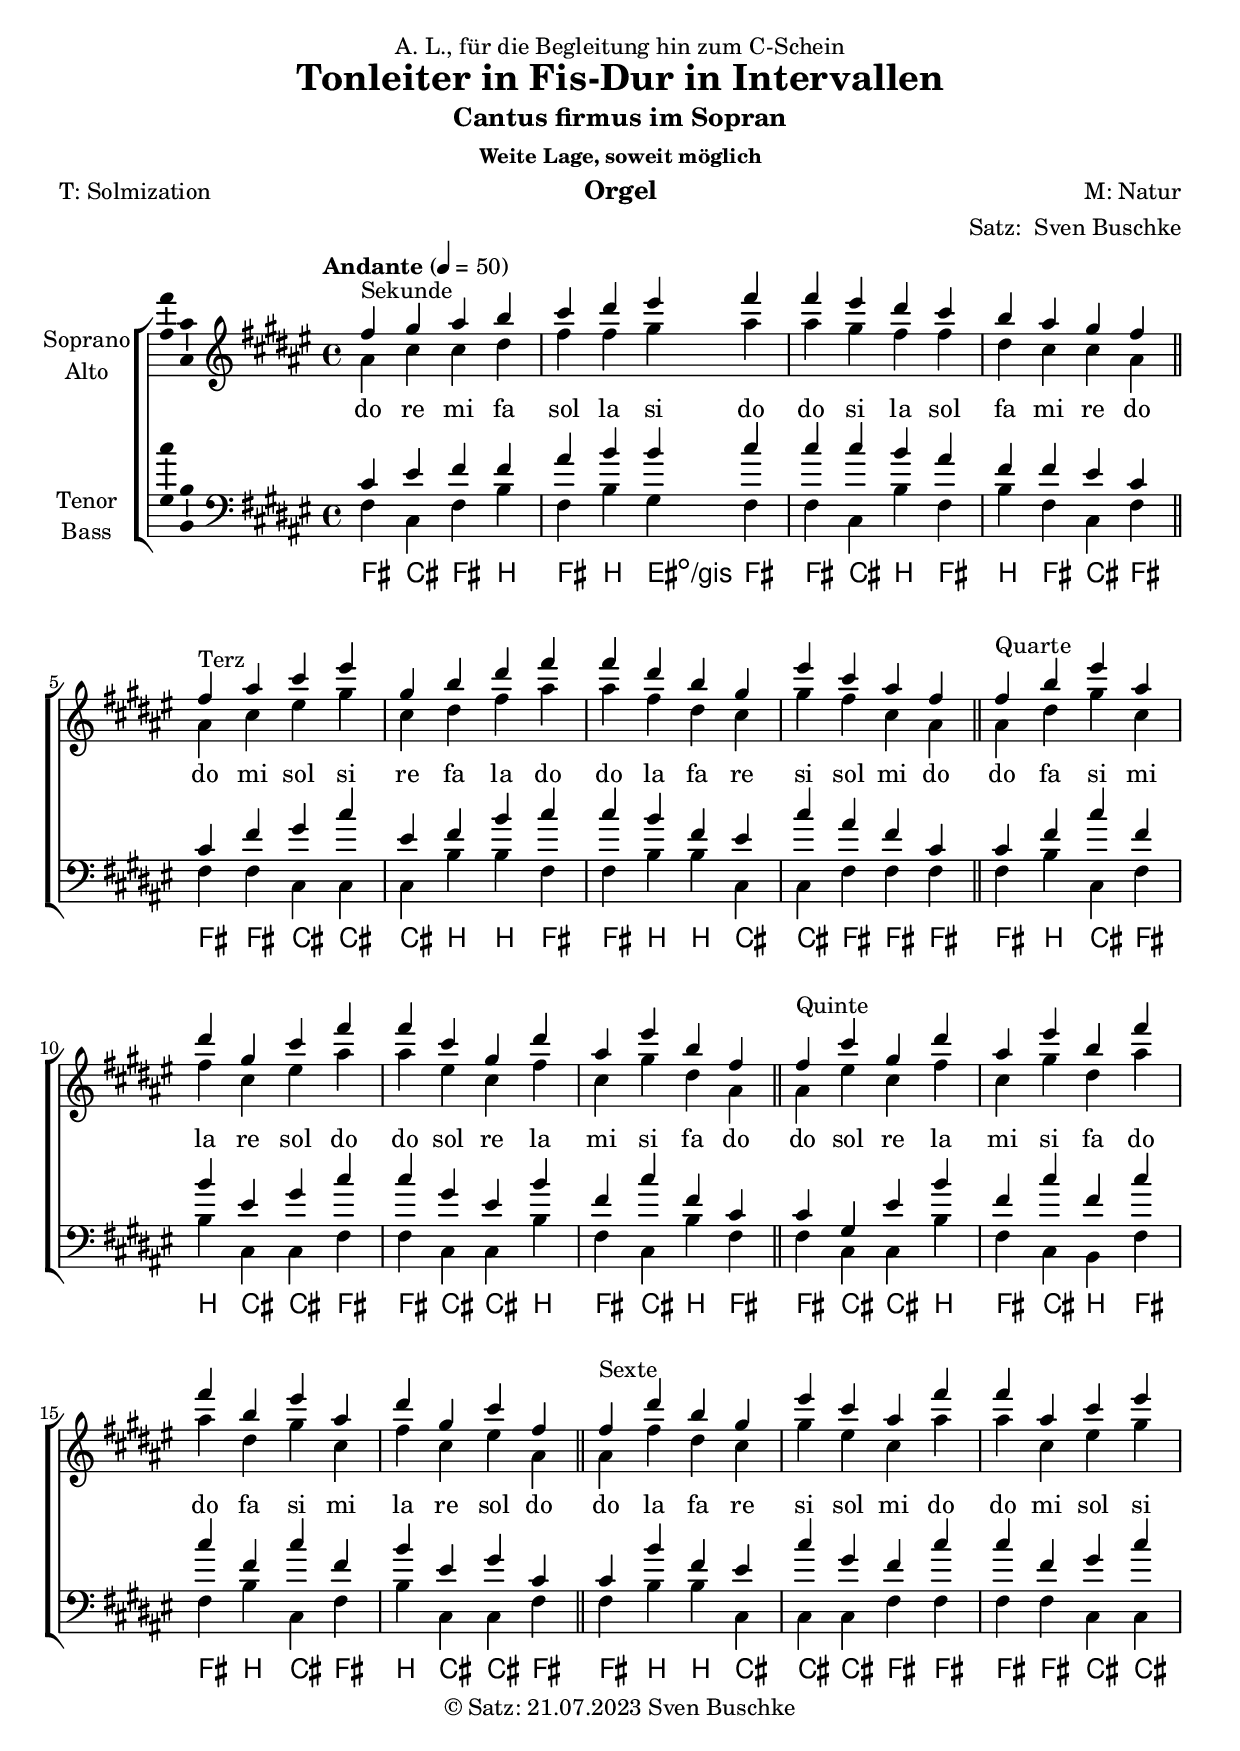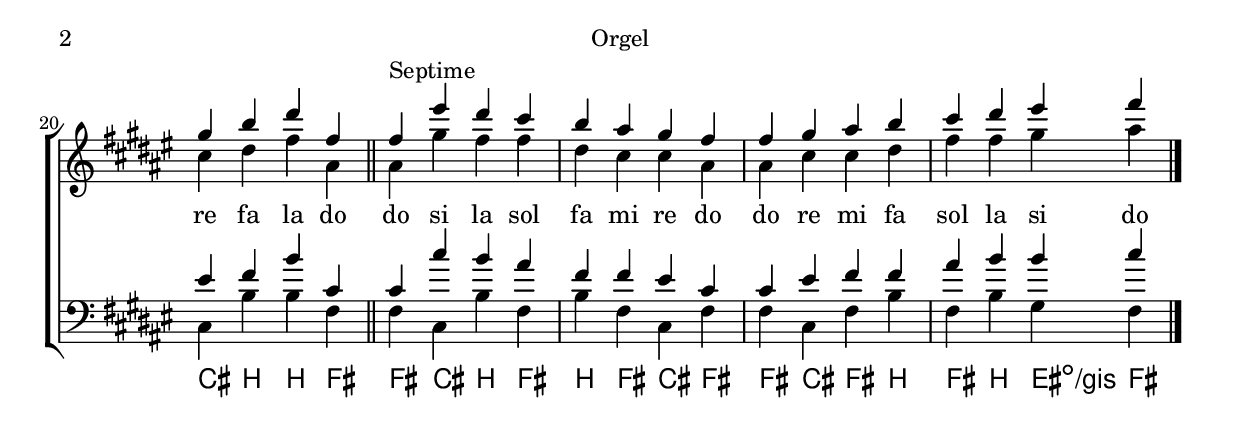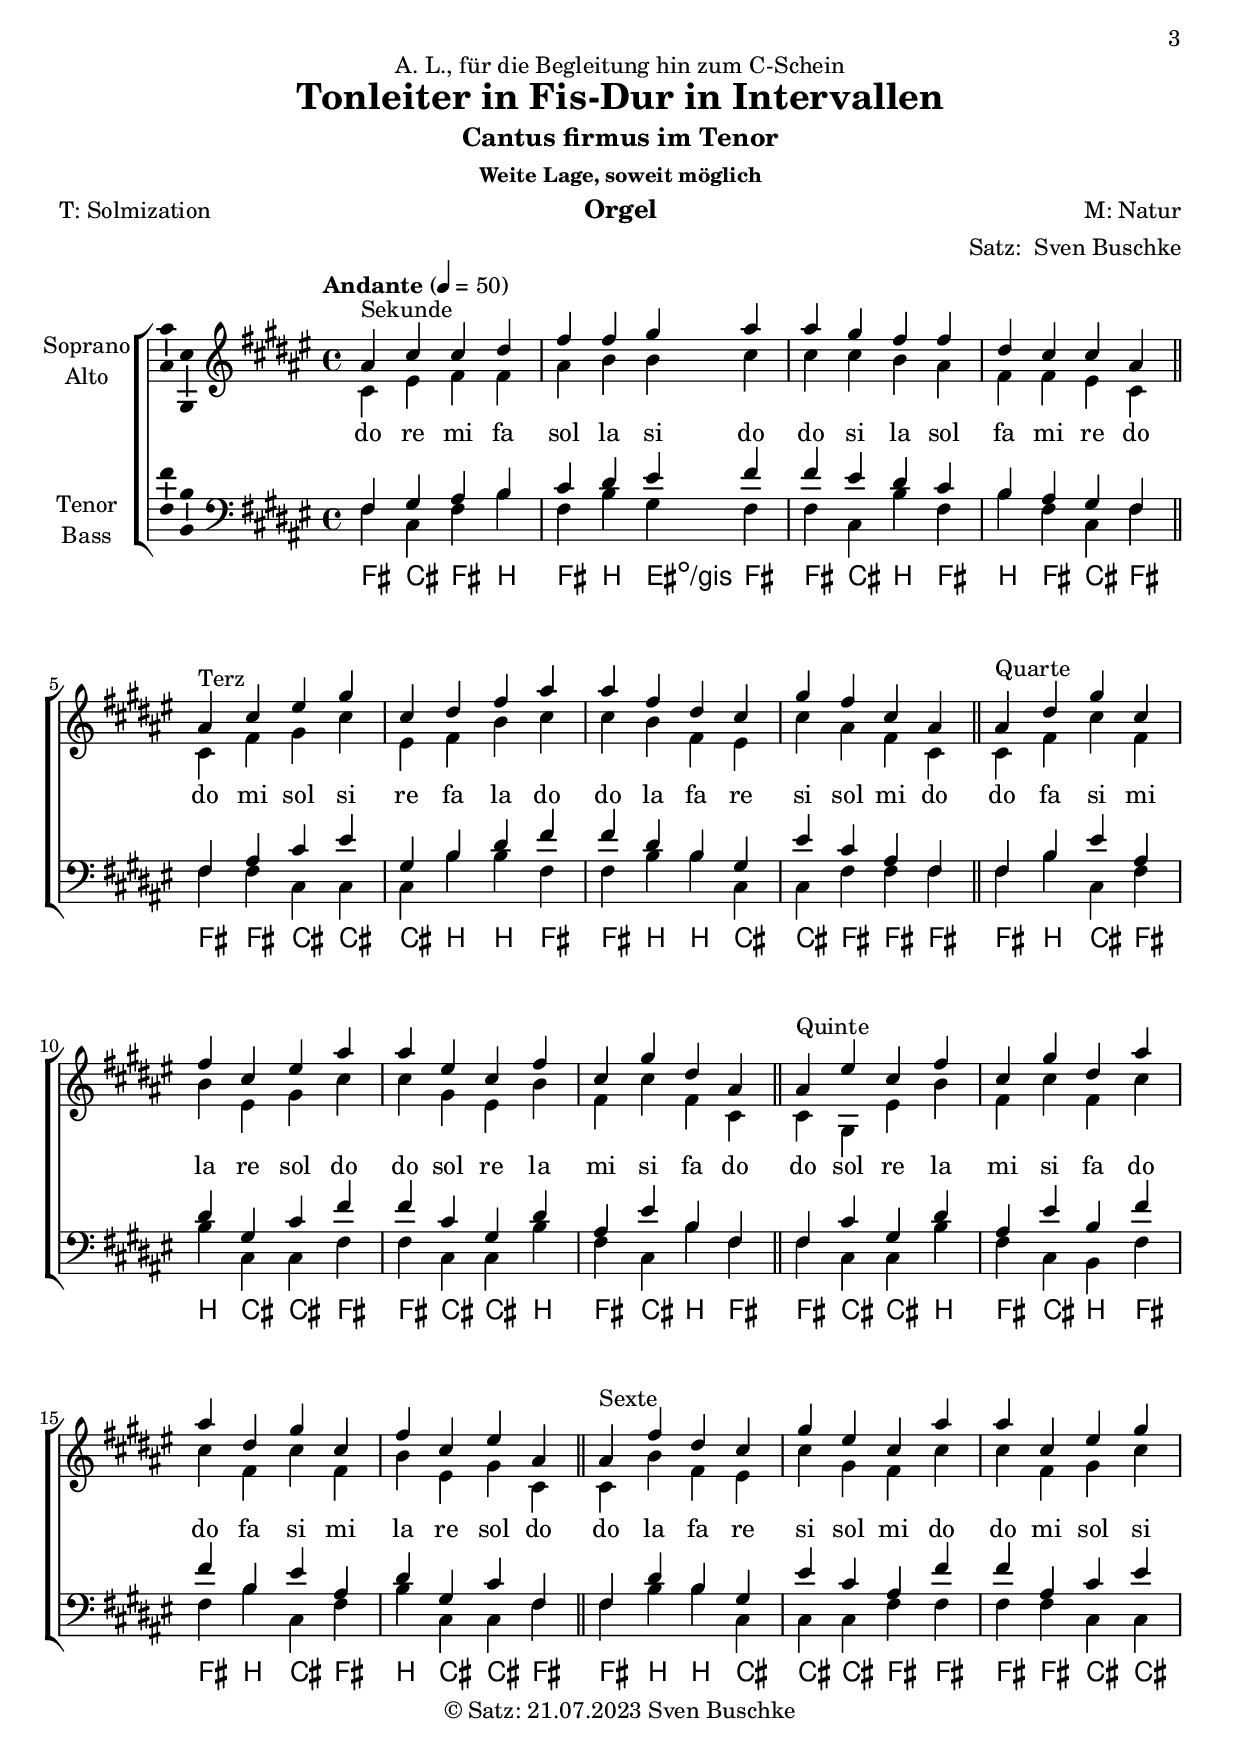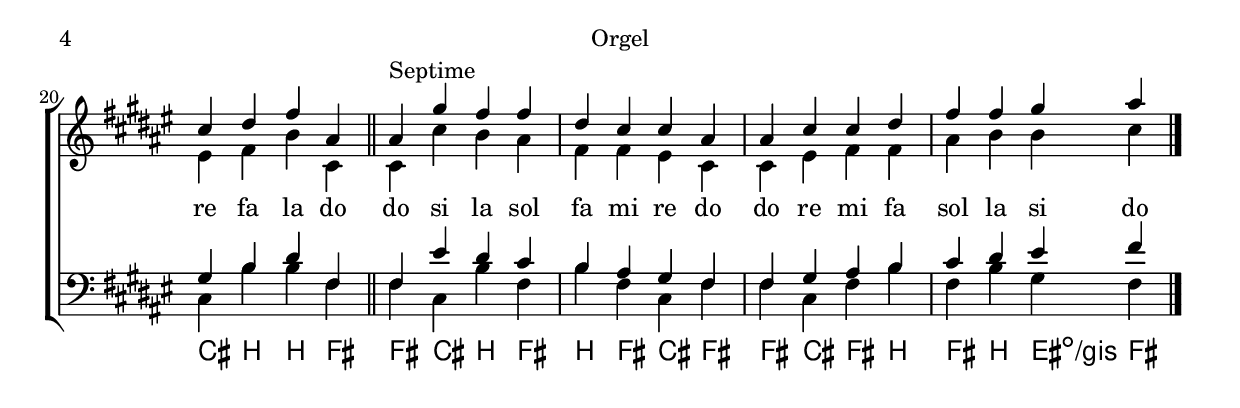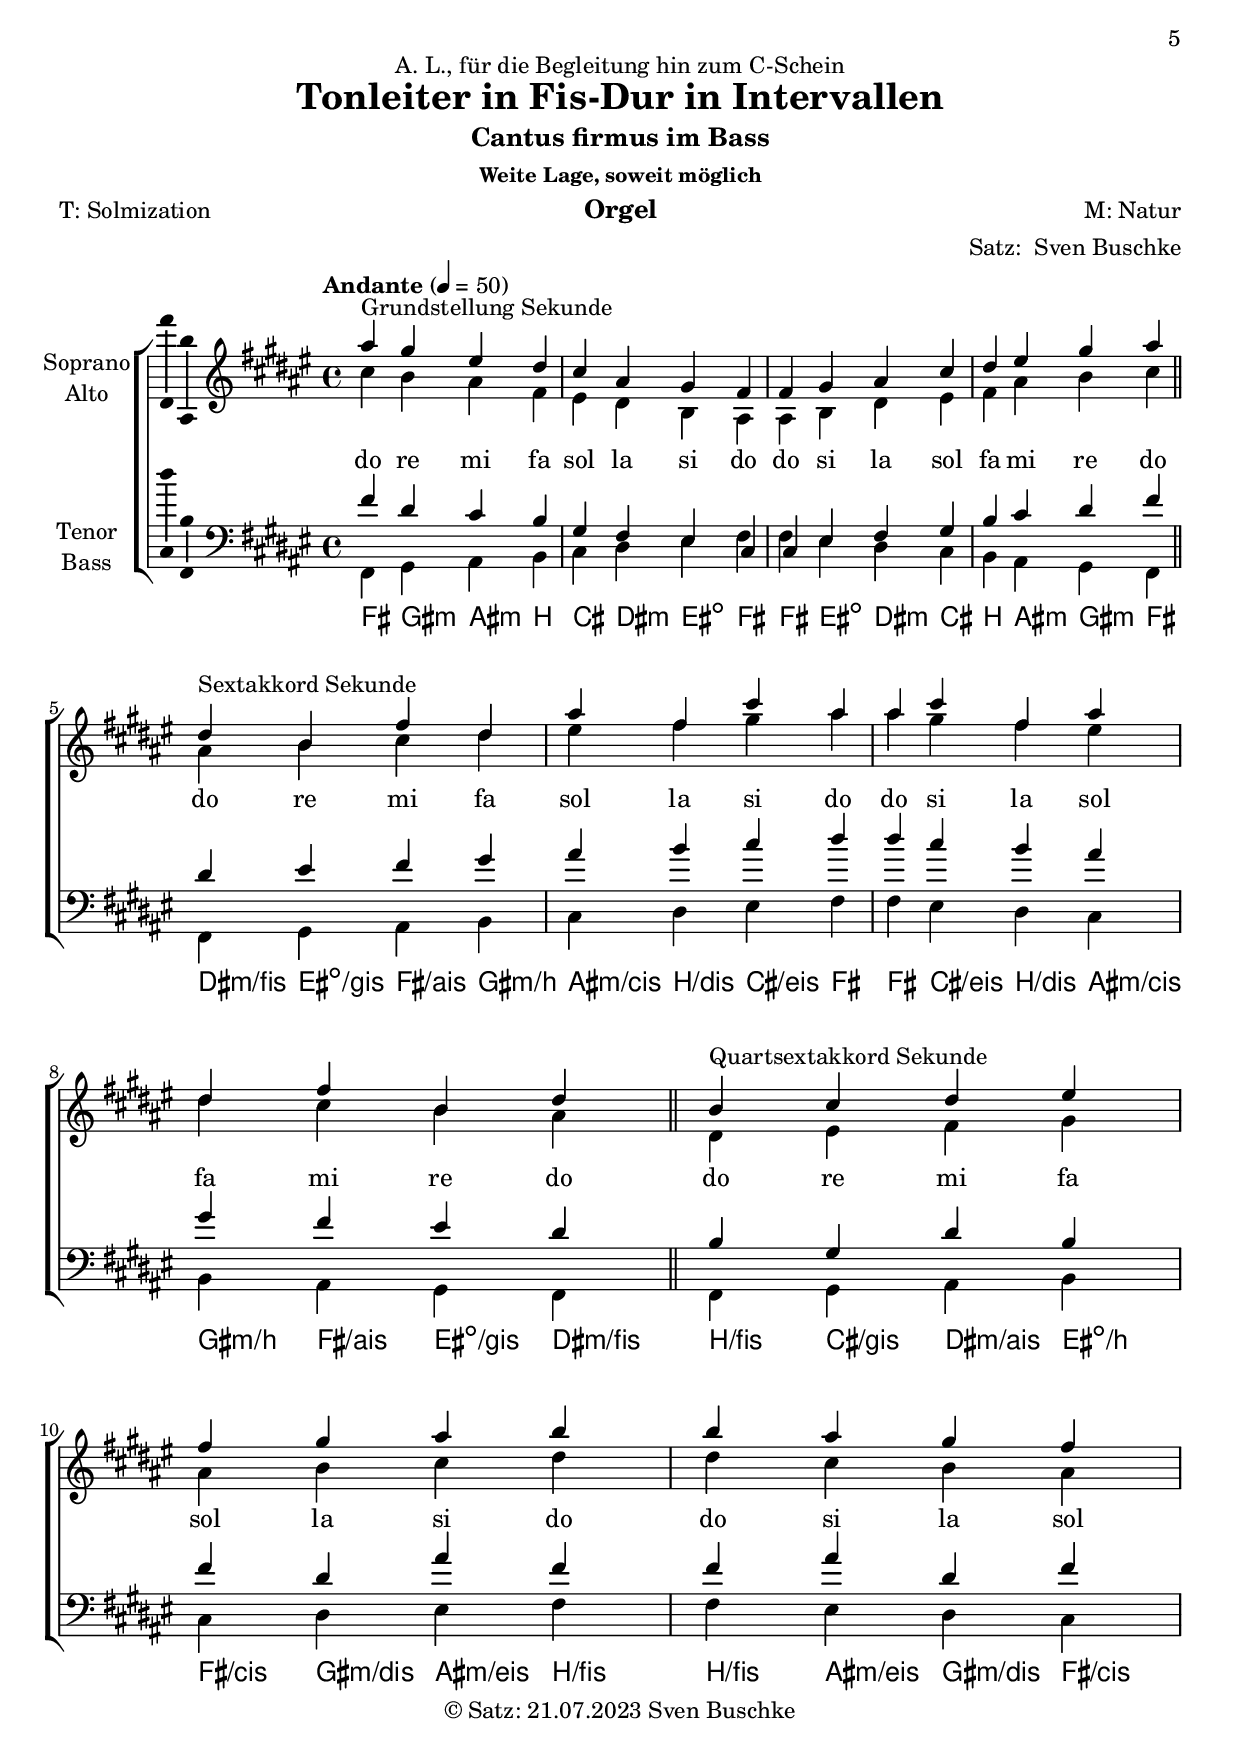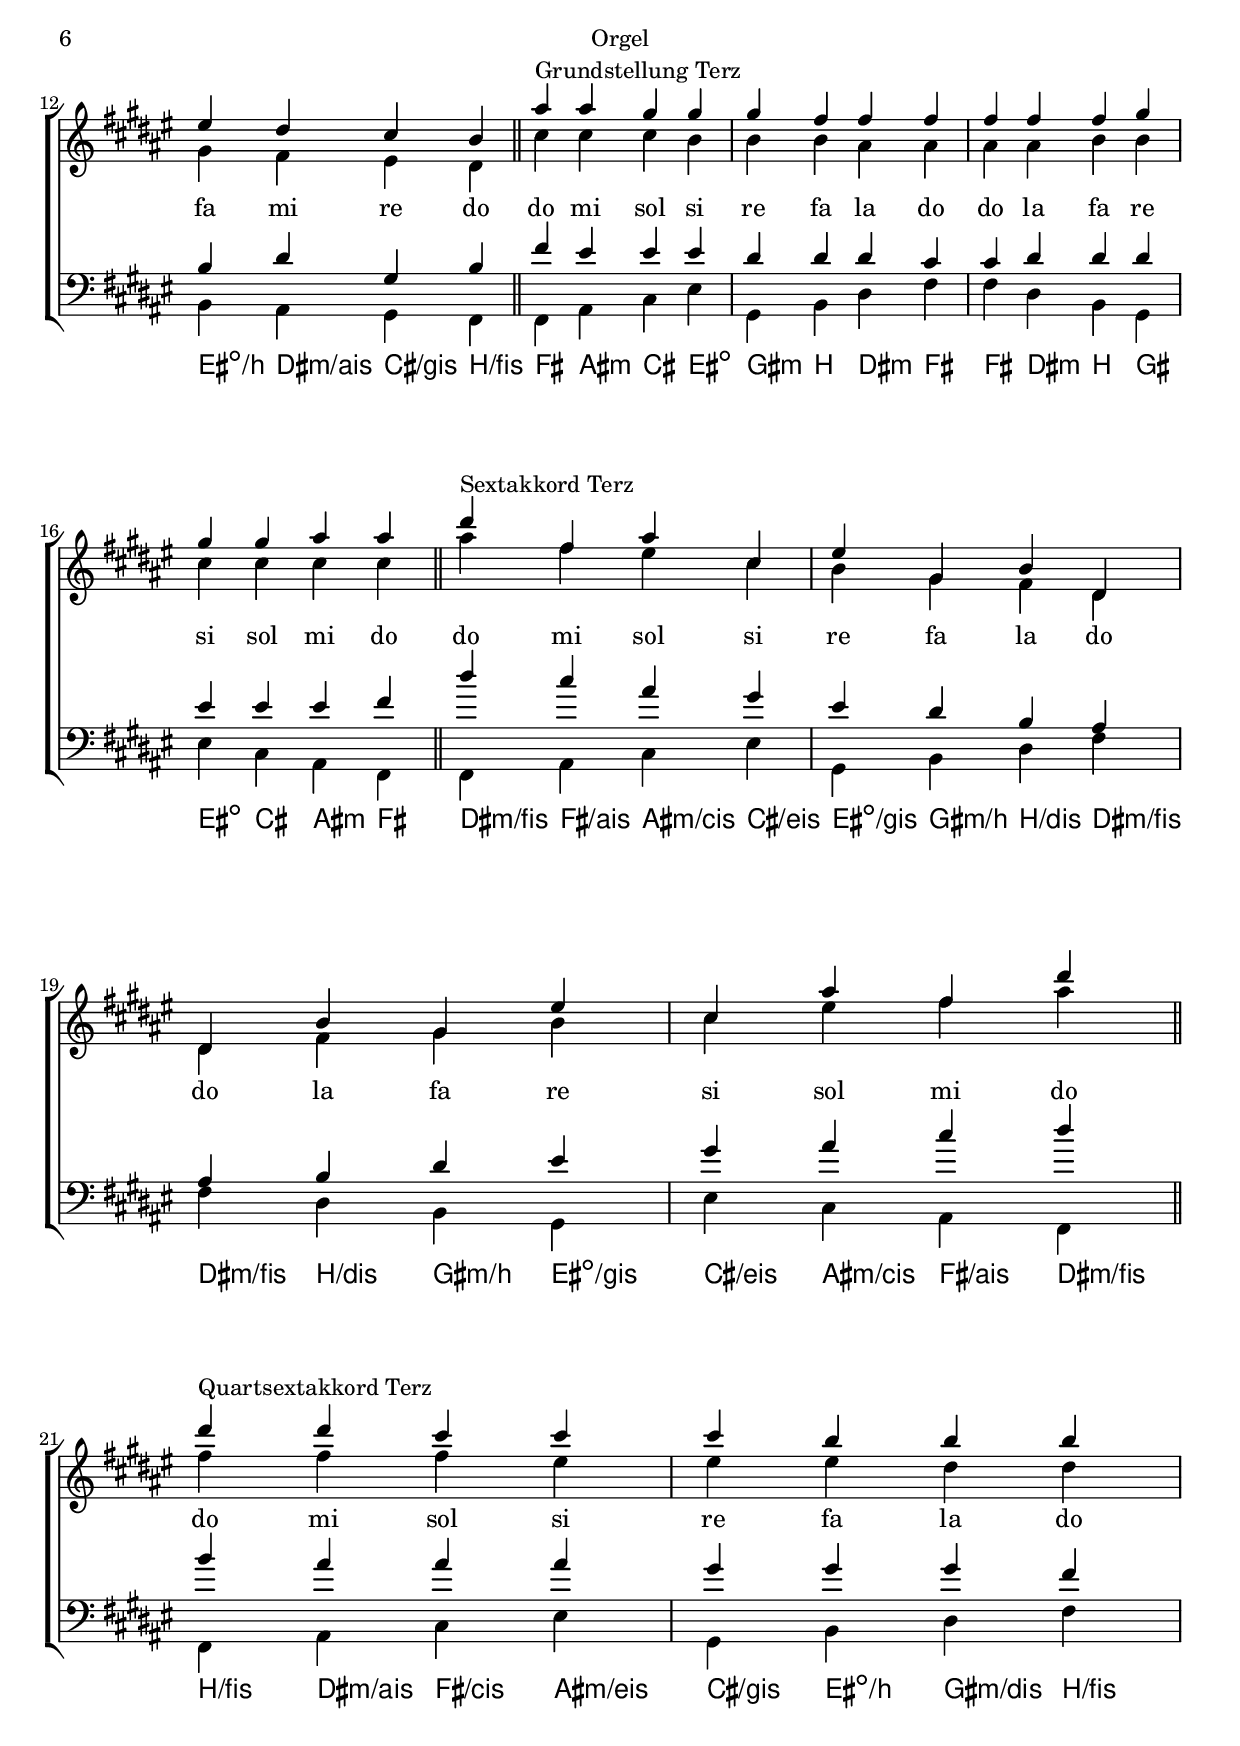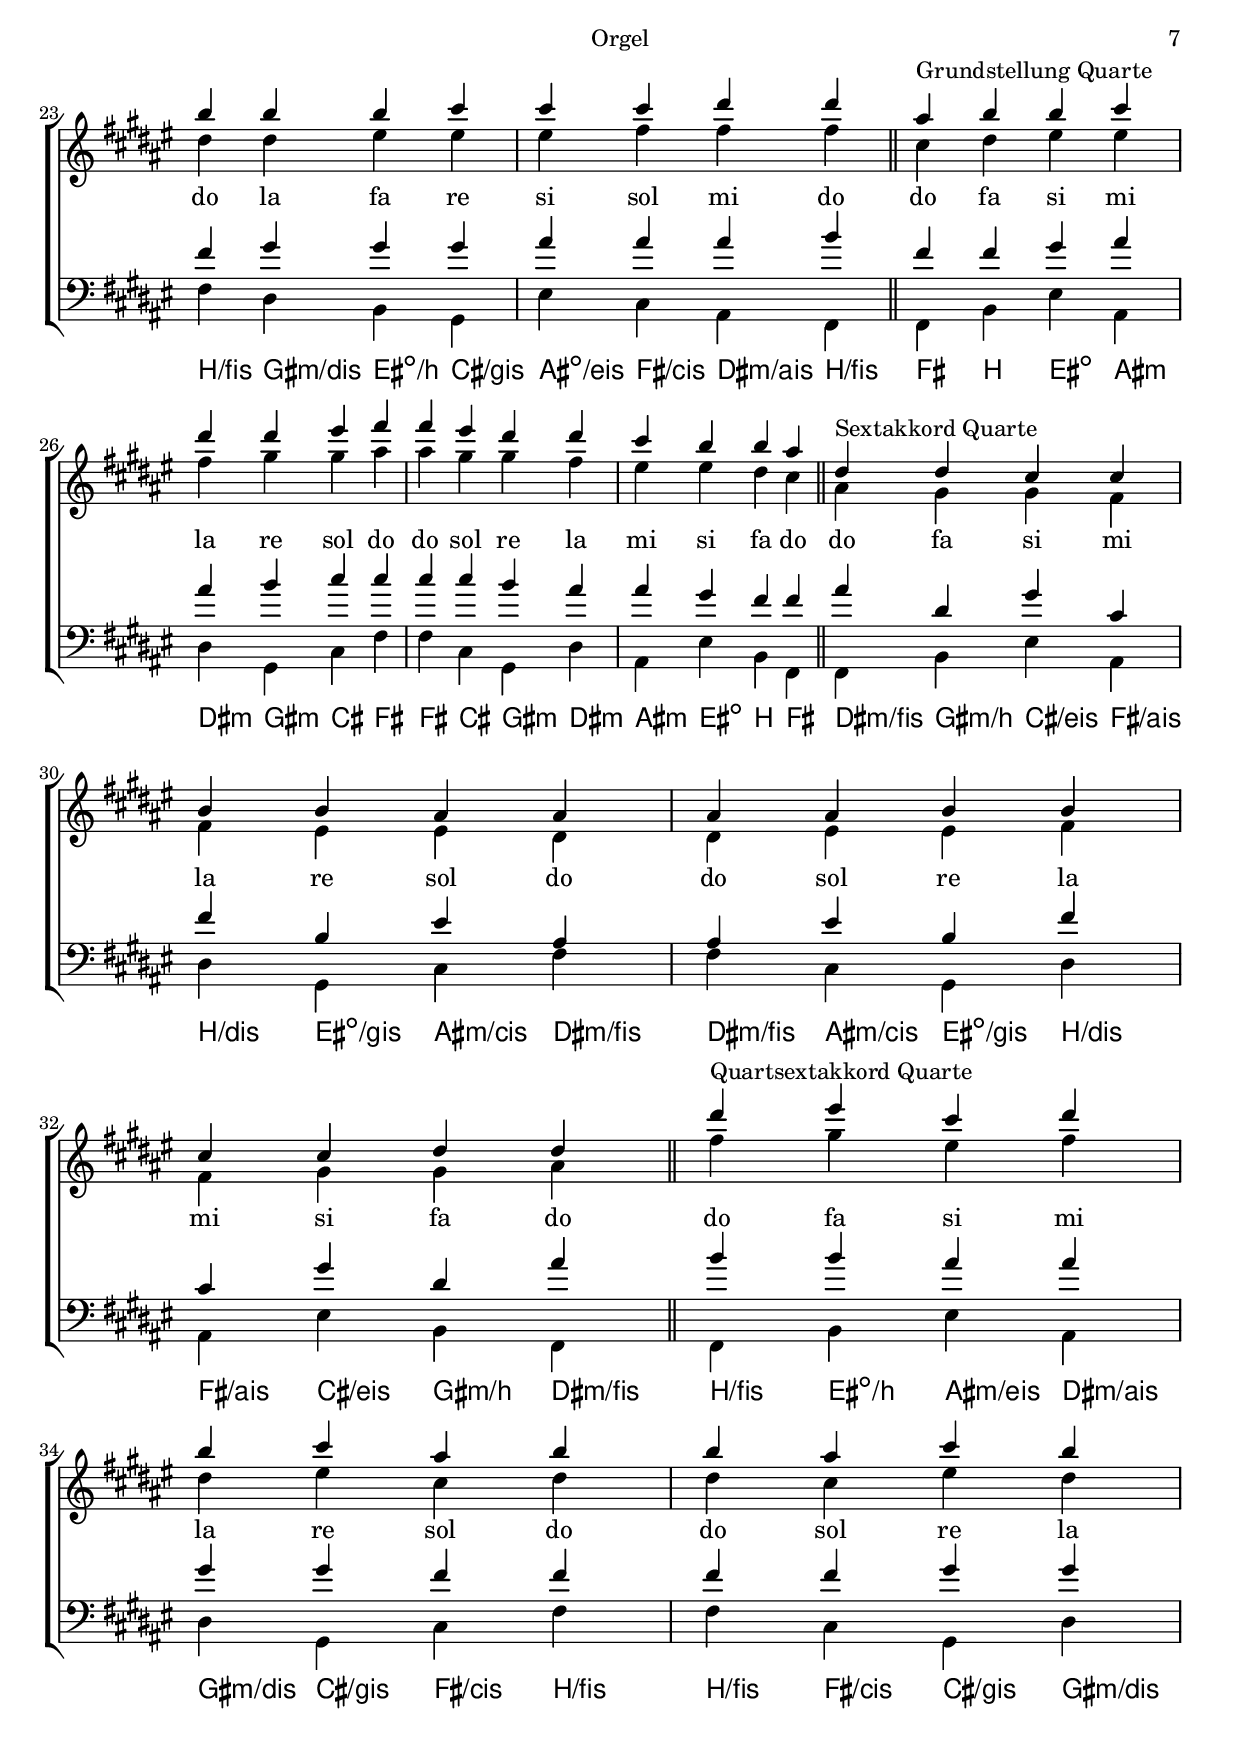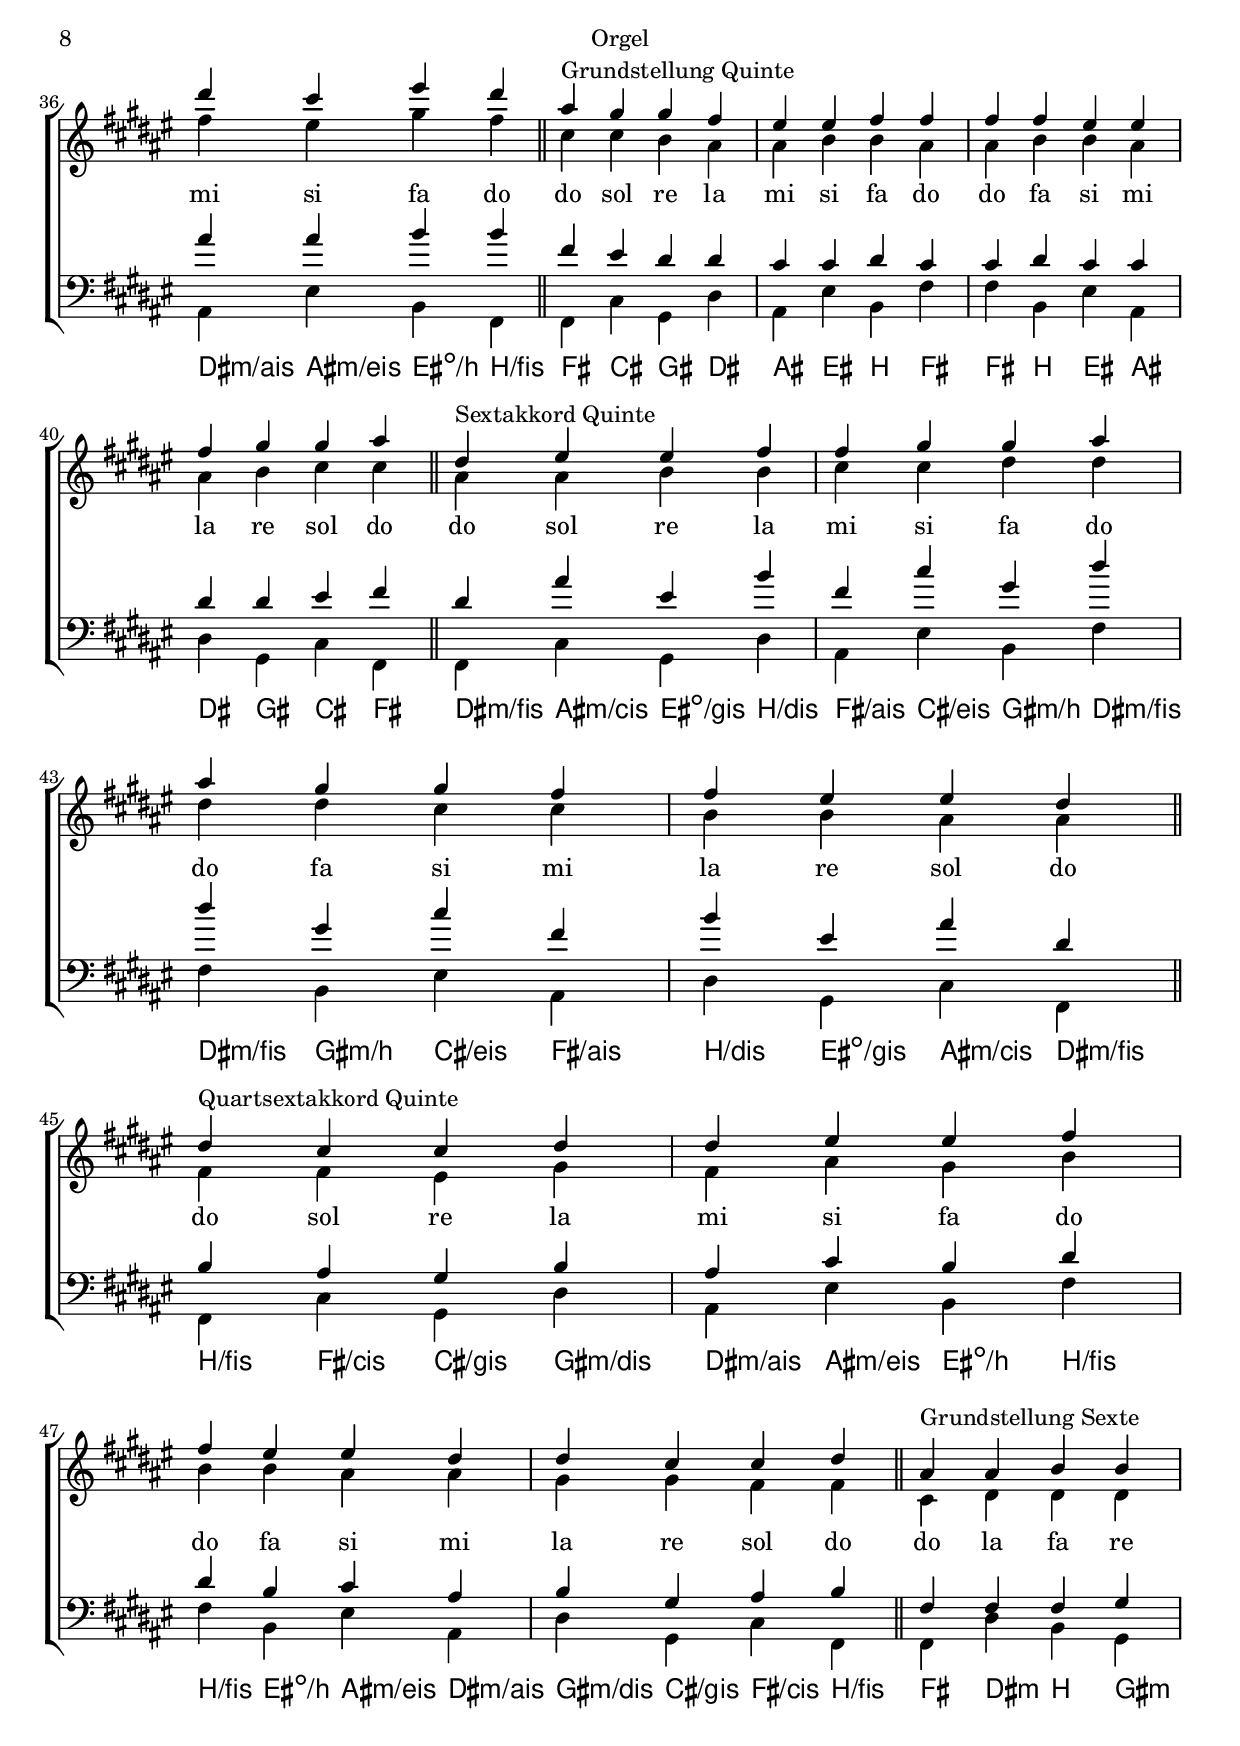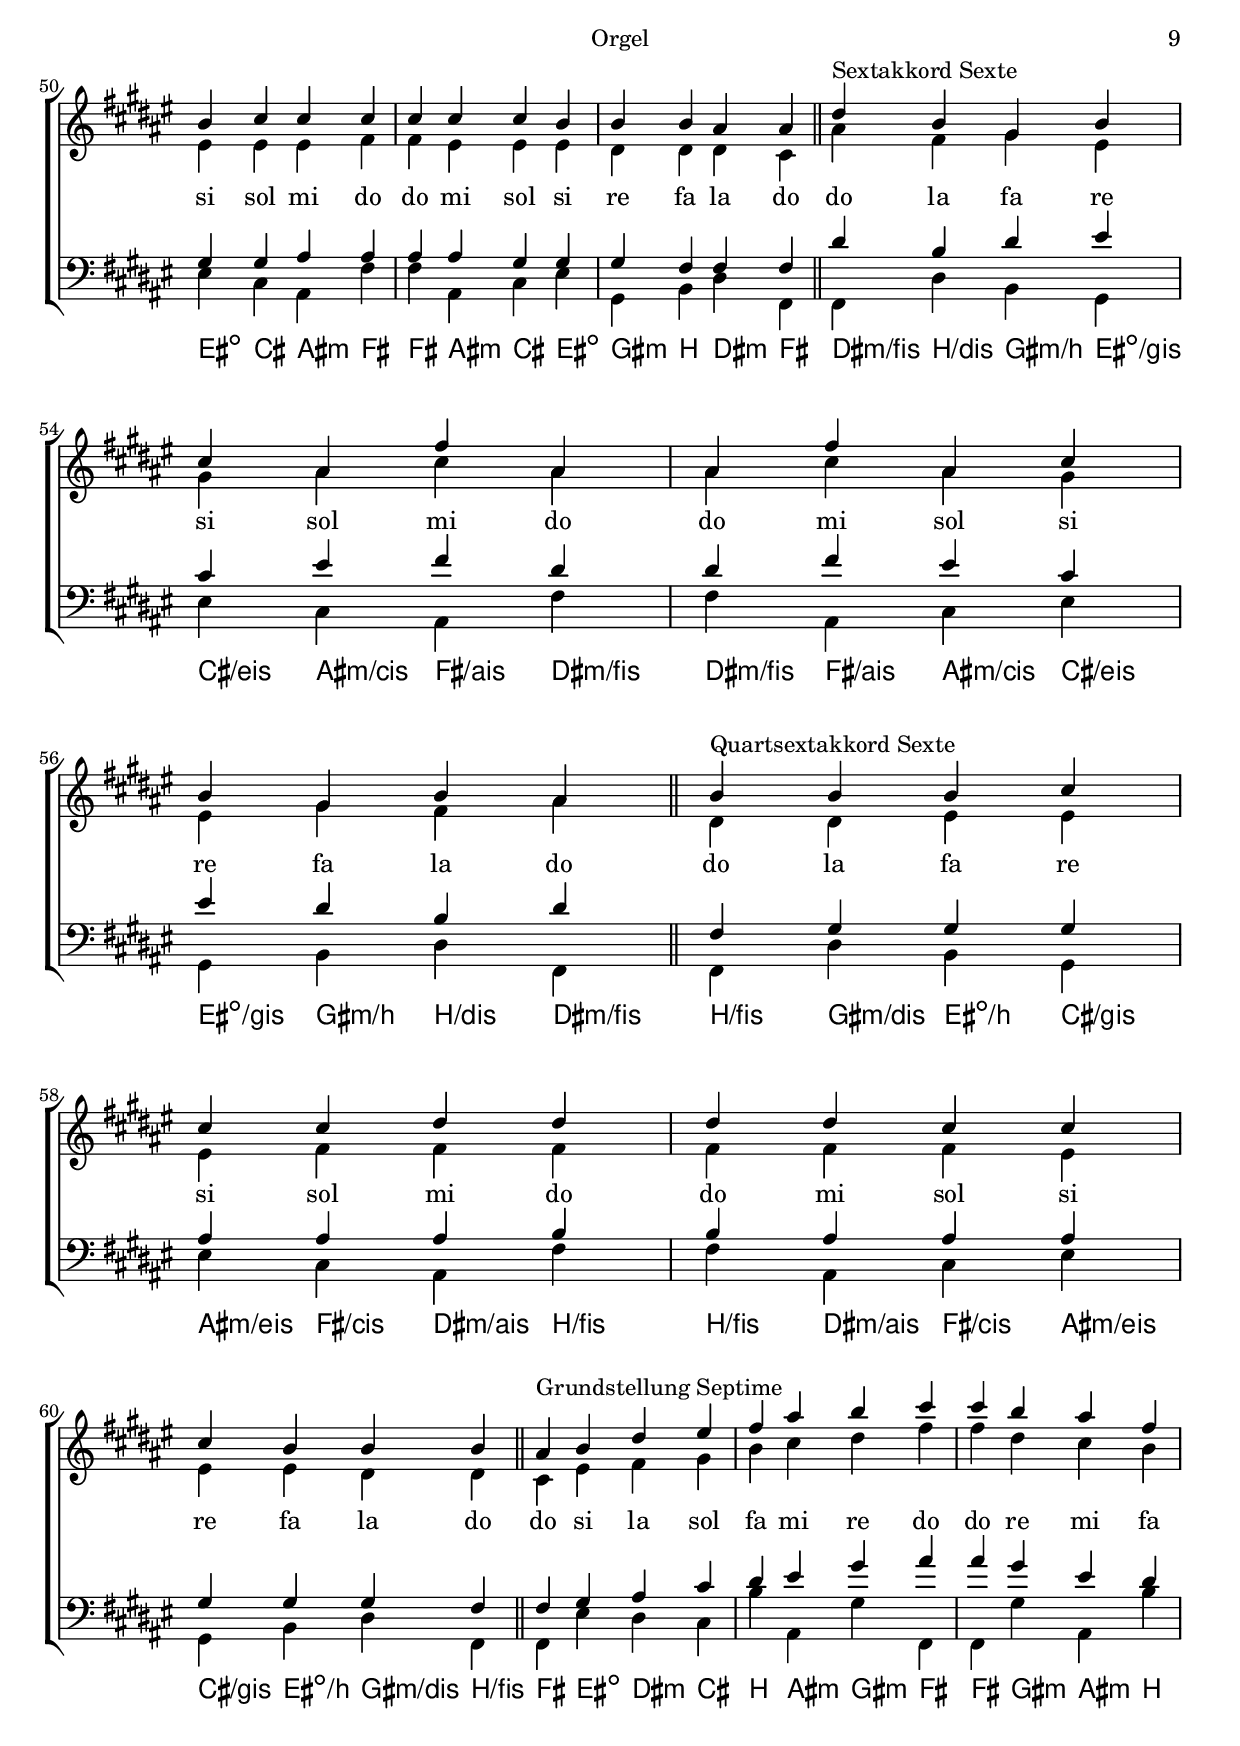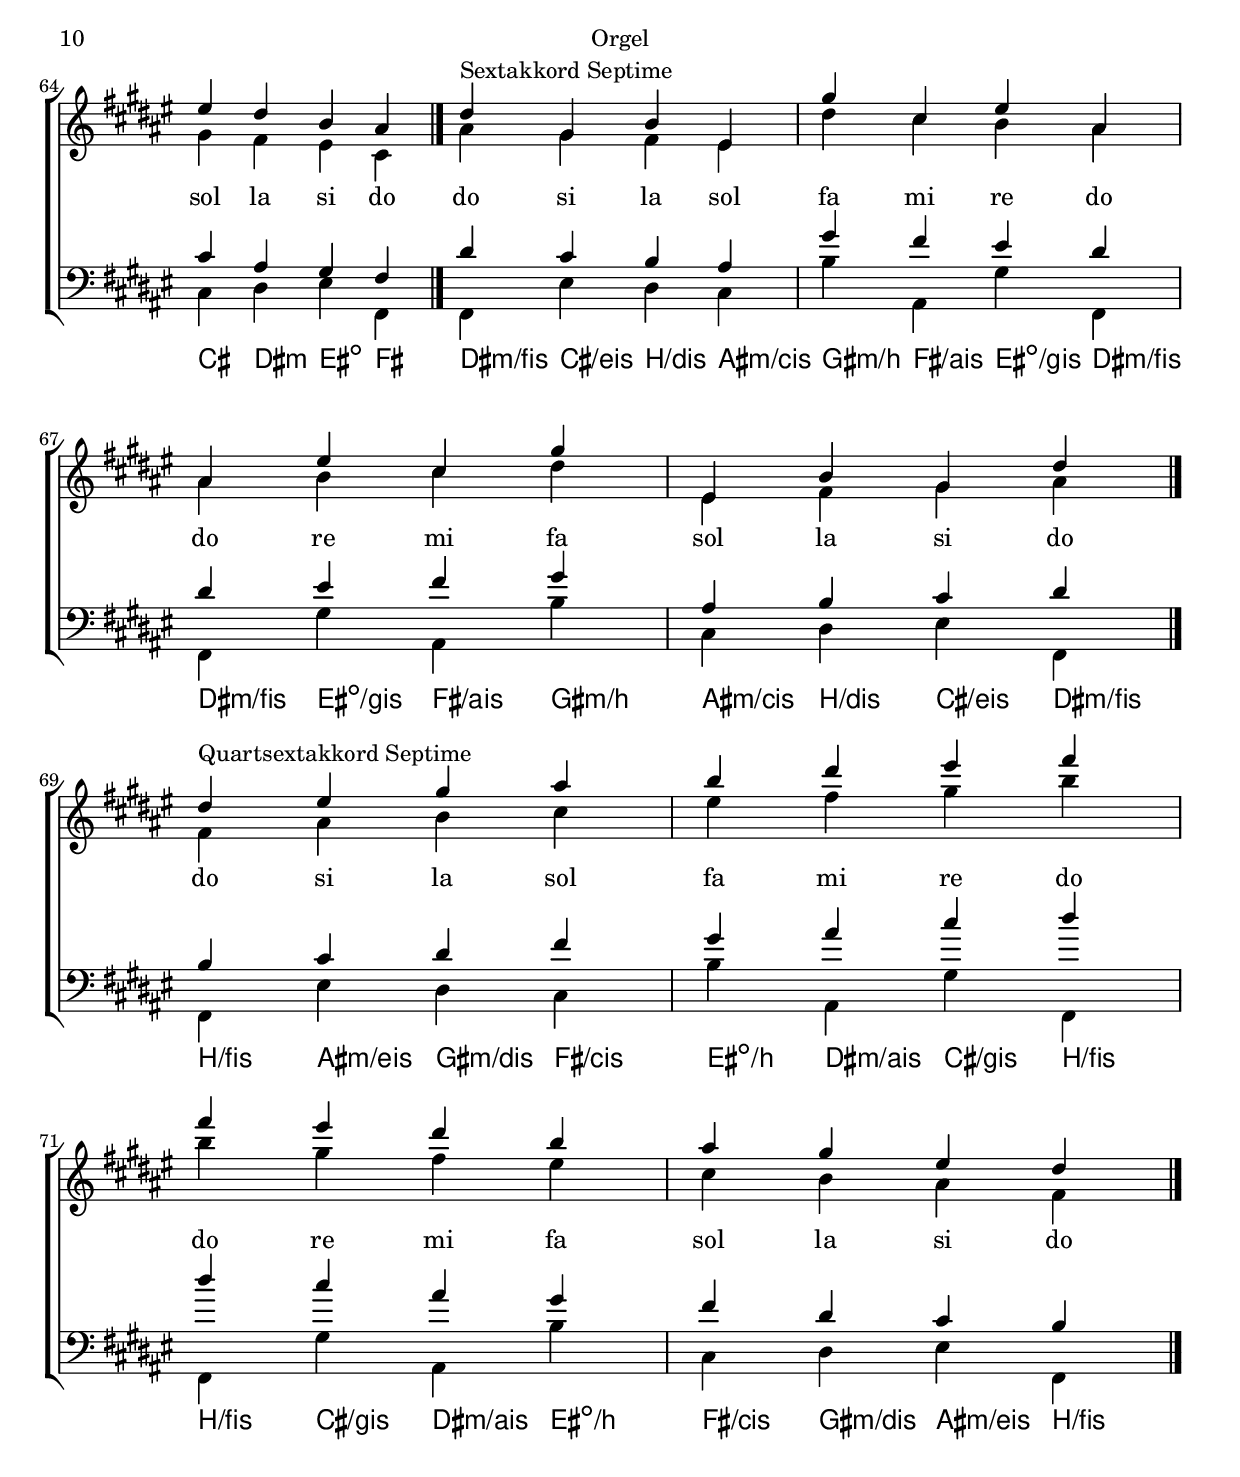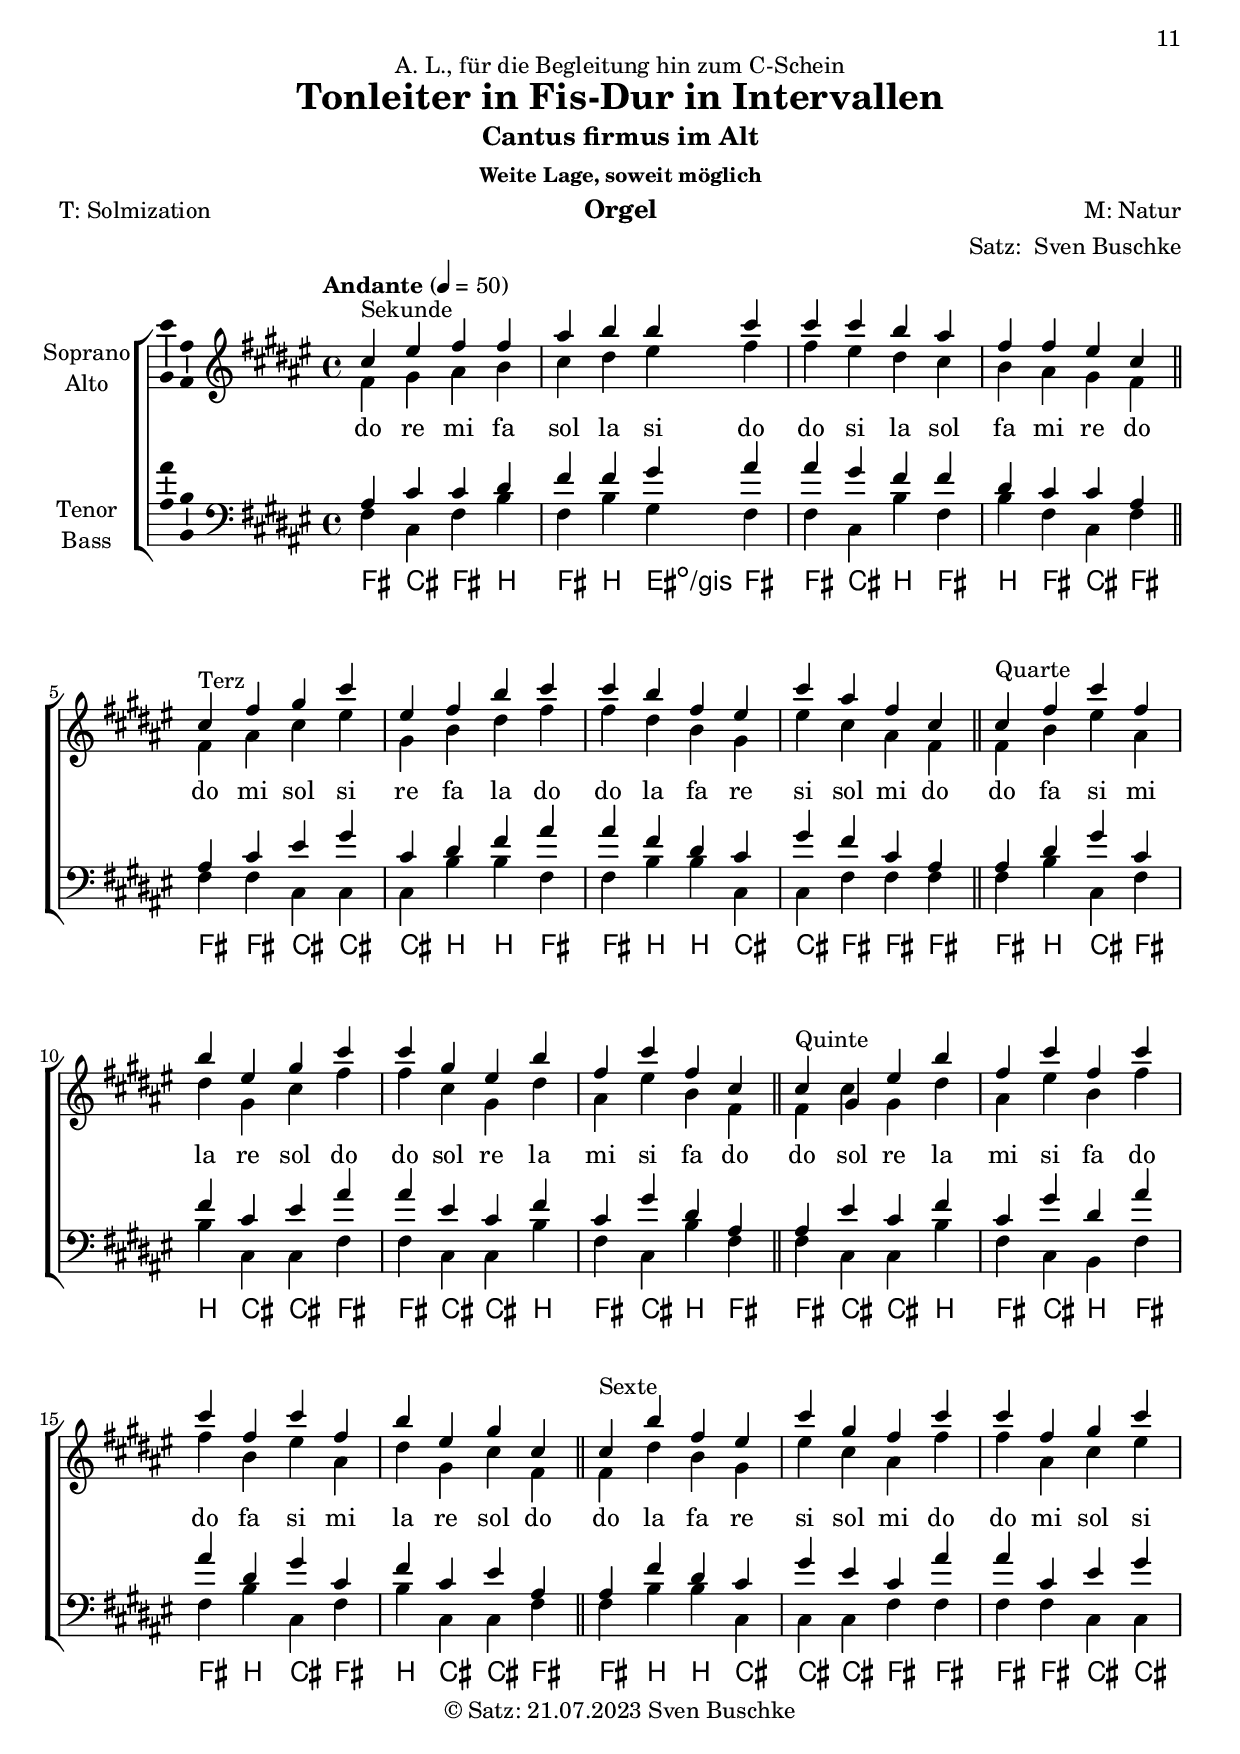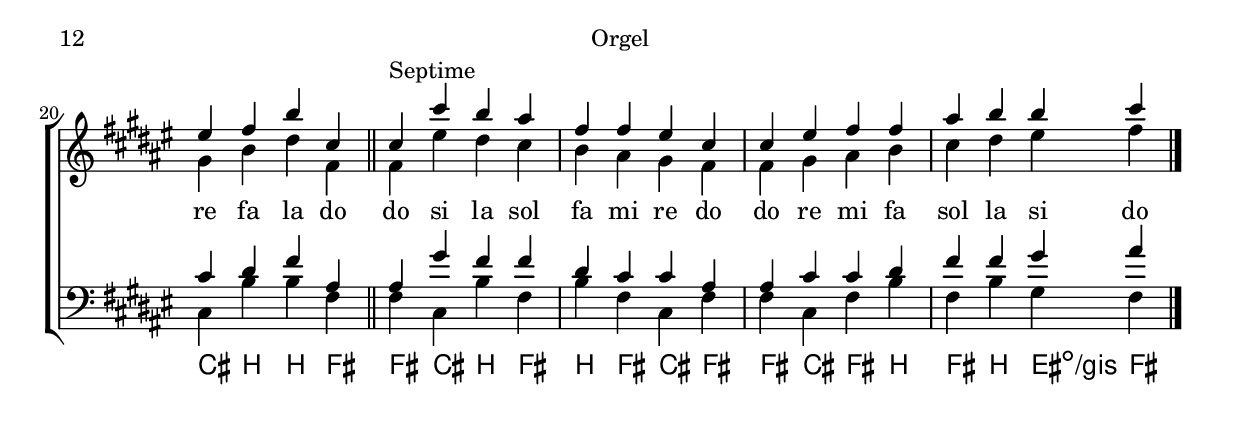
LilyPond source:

\version "2.24.1"
\language "english"

\include "predefined-guitar-fretboards.ly"

\header {
  dedication = "A. L., für die Begleitung hin zum C-Schein"
  title = "Tonleiter in Fis-Dur in Intervallen"
  subsubtitle = "Weite Lage, soweit möglich"
  instrument = "Orgel"
  composer = "M: Natur"
  arranger = \markup { "Satz: " \with-url #"https://buschke.com" "Sven Buschke" }
  poet = "T: Solmization"
  meter = ""
  piece = ""
  opus = ""
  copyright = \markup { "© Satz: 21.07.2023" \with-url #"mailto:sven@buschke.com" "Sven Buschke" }
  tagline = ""
}

global = {
  \key fs \major
  \time 4/4
  \tempo "Andante" 4=50
}

scoreASoprano = \relative c'' {
  \global
  % Music follows here.
  fs4^"Sekunde" gs as b cs ds es fs fs es ds cs b as gs fs
  \bar "||"
  fs^"Terz" as cs es gs, b ds fs fs ds b gs es' cs as fs
  \bar "||"
  fs^"Quarte" b es as, ds gs, cs fs fs cs gs ds' as es' b fs
  \bar "||"
  fs^"Quinte" cs' gs ds' as es' b fs' fs b, es as, ds gs, cs fs,
  \bar "||"
  fs^"Sexte" ds' b gs es' cs as fs' fs as, cs es gs, b ds fs,
  \bar "||"
  fs^"Septime" es' ds cs b as gs fs fs gs as b cs ds es fs
  \bar "|."
}

scoreAAlto = \relative c'' {
  \global
  % Music follows here.
  as cs cs ds fs fs gs as
  as gs fs fs ds cs cs as
  as cs es gs cs, ds fs as
  as fs ds cs gs' fs cs as
  as ds gs cs, fs cs es as
  as es cs fs cs gs' ds as
  as es' cs fs cs gs' ds as'
  as ds, gs cs, fs cs es as,
  as fs' ds cs gs' es cs as'
  as cs, es gs cs, ds fs as,
  as gs' fs fs ds cs cs as
  as cs cs ds fs fs gs as
}

scoreATenor = \relative c' {
  \global
  % Music follows here.
  cs es fs fs as b b cs
  cs cs b as fs fs es cs
  cs fs gs cs es, fs b cs
  cs b fs es cs' as fs cs
  cs fs cs' fs, b es, gs cs
  cs gs es b' fs cs' fs, cs
  cs gs es' b' fs cs' fs, cs'
  cs fs, cs' fs, b es, gs cs,
  cs b' fs es cs' gs fs cs'
  cs fs, gs cs es, fs b cs,
  cs cs' b as fs fs es cs
  cs es fs fs as b b cs
}

scoreABass = \relative c {
  \global
  % Music follows here.
  fs cs fs b fs b gs fs
  fs cs b' fs b fs cs fs
  fs fs cs cs cs b' b fs
  fs b b cs, cs fs fs fs fs b cs, fs b cs, cs fs fs cs cs b' fs cs b' fs
  fs cs cs b' fs cs b fs' fs b cs, fs b cs, cs fs
  fs b b cs, cs cs fs fs fs fs cs cs cs b' b fs fs cs b' fs b fs cs fs fs cs fs b fs b gs fs
}

scoreAVerse = \lyricmode {
  % Lyrics follow here.
  do re mi fa sol la si do | do si la sol fa mi re do
  do mi sol si re fa la do | do la fa re si sol mi do
  do fa si mi la re sol do | do sol re la mi si fa do
  do sol re la mi si fa do | do fa si mi la re sol do
  do la fa re si sol mi do | do mi sol si re fa la do
  do si la sol fa mi re do | do re mi fa sol la si do
}

scoreAChordNames = \chordmode {
  \global
  \germanChords
  % Chords follow here.
  fs cs fs b fs b es:dim/gs fs
  fs cs b fs b fs cs fs
  fs fs cs cs cs b b fs
  fs b b cs cs fs fs fs
  fs b cs fs b cs cs fs fs cs cs b fs cs b fs
  fs cs cs b fs cs b fs fs b cs fs b cs cs fs
  fs b b cs cs cs fs fs fs fs cs cs cs b b fs
  fs cs b fs b fs cs fs fs cs fs b fs b es:dim/gs fs
}

scoreAFigBass = \figuremode {
  \global
  % Figures follow here.
}

scoreAChoirPart = \new ChoirStaff <<
  \new Staff \with {
    midiInstrument = "choir aahs"
    instrumentName = \markup \center-column { "Soprano" "Alto" }
  } <<
    \new Voice = "soprano" \with {
      \consists "Ambitus_engraver"
    } { \voiceOne \scoreASoprano }
    \new Voice = "alto" \with {
      \consists "Ambitus_engraver"
      \override Ambitus #'X-offset = #2.0
    } { \voiceTwo \scoreAAlto }
  >>
  \new Lyrics \with {
    \override VerticalAxisGroup #'staff-affinity = #CENTER
  } \lyricsto "soprano" \scoreAVerse
  \new Staff \with {
    midiInstrument = "choir aahs"
    instrumentName = \markup \center-column { "Tenor" "Bass" }
  } <<
    \clef bass
    \new Voice = "tenor" \with {
      \consists "Ambitus_engraver"
    } { \voiceOne \scoreATenor }
    \new Voice = "bass" \with {
      \consists "Ambitus_engraver"
      \override Ambitus #'X-offset = #2.0
    } { \voiceTwo \scoreABass }
  >>
>>

scoreAChordsPart = <<
  \new ChordNames \scoreAChordNames
%   \scoreAChordNames
%   \new FretBoards \scoreAChordNames
>>

scoreABassFiguresPart = \new FiguredBass \with {
  useBassFigureExtenders = ##t
} \scoreAFigBass

\bookpart {
  \header {
      subtitle = "Cantus firmus im Sopran"
  }
  \score {
    <<
      \scoreAChoirPart
      \scoreAChordsPart
      \scoreABassFiguresPart
    >>
    \layout { }
    \midi {
      \tempo 4=100
    }
  }
}

scoreBSoprano = \relative c'' {
  \global
  % Music follows here.
  as^"Sekunde" cs cs ds fs fs gs as as gs fs fs ds cs cs as
  as^"Terz" cs es gs cs, ds fs as as fs ds cs gs' fs cs as
  as^"Quarte" ds gs cs, fs cs es as as es cs fs cs gs' ds as
  as^"Quinte" es' cs fs cs gs' ds as' as ds, gs cs, fs cs es as,
  as^"Sexte" fs' ds cs gs' es cs as' as cs, es gs cs, ds fs as,
  as^"Septime" gs' fs fs ds cs cs as as cs cs ds fs fs gs as
}

scoreBAlto = \relative c' {
  \global
  % Music follows here.
  cs es fs fs as b b cs
  cs cs b as fs fs es cs
  cs fs gs cs es, fs b cs
  cs b fs es cs' as fs cs
  cs fs cs' fs, b es, gs cs
  cs gs es b' fs cs' fs, cs
  cs gs es' b' fs cs' fs, cs'
  cs fs, cs' fs, b es, gs cs,
  cs b' fs es cs' gs fs cs'
  cs fs, gs cs es, fs b cs,
  cs cs' b as fs fs es cs
  cs es fs fs as b b cs
}

scoreBTenor = \relative c {
  \global
  % Music follows here.
  fs4 gs as b cs ds es fs fs es ds cs b as gs fs
  \bar "||"
  fs as cs es gs, b ds fs fs ds b gs es' cs as fs
  \bar "||"
  fs b es as, ds gs, cs fs fs cs gs ds' as es' b fs
  \bar "||"
  fs cs' gs ds' as es' b fs' fs b, es as, ds gs, cs fs,
  \bar "||"
  fs ds' b gs es' cs as fs' fs as, cs es gs, b ds fs,
  \bar "||"
  fs es' ds cs b as gs fs fs gs as b cs ds es fs
  \bar "|."
}

scoreBBass = \relative c {
  \global
  % Music follows here.
  fs cs fs b fs b gs fs
  fs cs b' fs b fs cs fs
  fs fs cs cs cs b' b fs
  fs b b cs, cs fs fs fs fs b cs, fs b cs, cs fs fs cs cs b' fs cs b' fs
  fs cs cs b' fs cs b fs' fs b cs, fs b cs, cs fs
  fs b b cs, cs cs fs fs fs fs cs cs cs b' b fs fs cs b' fs b fs cs fs fs cs fs b fs b gs fs
}

scoreBVerse = \lyricmode {
  % Lyrics follow here.
  do re mi fa sol la si do | do si la sol fa mi re do
  do mi sol si re fa la do | do la fa re si sol mi do
  do fa si mi la re sol do | do sol re la mi si fa do
  do sol re la mi si fa do | do fa si mi la re sol do
  do la fa re si sol mi do | do mi sol si re fa la do
  do si la sol fa mi re do | do re mi fa sol la si do
}

scoreBChordNames = \chordmode {
  \global
  \germanChords
  % Chords follow here.
  fs cs fs b fs b es:dim/gs fs
  fs cs b fs b fs cs fs
  fs fs cs cs cs b b fs
  fs b b cs cs fs fs fs
  fs b cs fs b cs cs fs fs cs cs b fs cs b fs
  fs cs cs b fs cs b fs fs b cs fs b cs cs fs
  fs b b cs cs cs fs fs fs fs cs cs cs b b fs
  fs cs b fs b fs cs fs fs cs fs b fs b es:dim/gs fs
}

scoreBFigBass = \figuremode {
  \global
  % Figures follow here.
}

scoreBChoirPart = \new ChoirStaff <<
  \new Staff \with {
    midiInstrument = "choir aahs"
    instrumentName = \markup \center-column { "Soprano" "Alto" }
  } <<
    \new Voice = "soprano" \with {
      \consists "Ambitus_engraver"
    } { \voiceOne \scoreBSoprano }
    \new Voice = "alto" \with {
      \consists "Ambitus_engraver"
      \override Ambitus #'X-offset = #2.0
    } { \voiceTwo \scoreBAlto }
  >>
  \new Lyrics \with {
    \override VerticalAxisGroup #'staff-affinity = #CENTER
  } \lyricsto "soprano" \scoreBVerse
  \new Staff \with {
    midiInstrument = "choir aahs"
    instrumentName = \markup \center-column { "Tenor" "Bass" }
  } <<
    \clef bass
    \new Voice = "tenor" \with {
      \consists "Ambitus_engraver"
    } { \voiceOne \scoreBTenor }
    \new Voice = "bass" \with {
      \consists "Ambitus_engraver"
      \override Ambitus #'X-offset = #2.0
    } { \voiceTwo \scoreBBass }
  >>
>>

scoreBChordsPart = <<
  \new ChordNames \scoreBChordNames
%   \scoreBChordNames
%   \new FretBoards \scoreBChordNames
>>

scoreBBassFiguresPart = \new FiguredBass \with {
  useBassFigureExtenders = ##t
} \scoreBFigBass

\bookpart {
  \header {
      subtitle = "Cantus firmus im Tenor"
  }
  \score {
    <<
      \scoreBChoirPart
      \scoreBChordsPart
      \scoreBBassFiguresPart
    >>
    \layout { }
    \midi {
      \tempo 4=100
    }
  }
}

scoreCSoprano = \relative c''' {
  \global
  % Music follows here.
  % Sekundintervall
  % Grundstellung
  as^"Grundstellung Sekunde" gs es ds cs as gs fs fs gs as cs ds es gs as
  % Sextakkord
  ds,^"Sextakkord Sekunde" b fs' ds as' fs cs' as as cs fs, as ds, fs b, ds
  % Quartsextakkord
  b^"Quartsextakkord Sekunde" cs ds es fs gs as b b as gs fs es ds cs b
  % Terzintervall
  % Grundstellung
  as'^"Grundstellung Terz" as gs gs gs fs fs fs fs fs fs gs gs gs as as
  % Sextakkord
  ds^"Sextakkord Terz" fs, as cs, es gs, b ds, ds b' gs es' cs as' fs ds'
  % Quartsextakkord
  ds^"Quartsextakkord Terz" ds cs cs cs b b b b b b cs cs cs ds ds
  % Quartintervall
  % Grundstellung
  as^"Grundstellung Quarte" b b cs ds ds es fs fs es ds ds cs b b as
  % Sextakkord
  ds,^"Sextakkord Quarte" ds cs cs b b as as as as b b cs cs ds ds
  ds'^"Quartsextakkord Quarte" es cs ds b cs as b b as cs b ds cs es ds
  % Quintintervall
  % Grundstellung
  as^"Grundstellung Quinte" gs gs fs es es fs fs fs fs es es fs gs gs as
  % Sextakkord
  ds,^"Sextakkord Quinte" es es fs fs gs gs as as gs gs fs fs es es ds
  ds^"Quartsextakkord Quinte" cs cs ds ds es es fs fs es es ds ds cs cs ds
  % Sextintervall
  % Grundstellung
  as^"Grundstellung Sexte" as b b b cs cs cs cs cs cs b b b as as
  % Sextakkord
  ds^"Sextakkord Sexte" b gs b cs as fs' as, as fs' as, cs b gs b as
  b^"Quartsextakkord Sexte" b b cs cs cs ds ds ds ds cs cs cs b b b
  % Septimintervall
  % Grundstellung
  as^"Grundstellung Septime" b ds es fs as b cs cs b as fs es ds b as
  % Sextakkord
  ds^"Sextakkord Septime" gs, b es, gs' cs, es as, as es' cs gs' es, b' gs ds'
  ds^"Quartsextakkord Septime" es gs as b ds es fs fs es ds b as gs es ds
}

scoreCAlto = \relative c'' {
  \global
  % Music follows here.
  % Sekundintervall
  % Grundstellung
  cs b as fs es ds b as as b ds es fs as b cs
  % Sextakkord
  as b cs ds es fs gs as as gs fs es ds cs b as
  % Quartsextakkord
  ds, es fs gs as b cs ds ds cs b as gs fs es ds
  % Terzintervall
  % Grundstellung
  cs' cs cs b b b as as as as b b cs cs cs cs
  % Sextakkord
  as' fs es cs b gs fs ds ds fs gs b cs es fs as
  % Quartsextakkord
  fs fs fs es es es ds ds ds ds es es es fs fs fs
  % Quartintervall
  % Grundstellung
  cs ds es es fs gs gs as as gs gs fs es es ds cs
  % Sextakkord
  as gs gs fs fs es es ds ds es es fs fs gs gs as
  % Quartsextakkord
  fs' gs es fs ds es cs ds ds cs es ds fs es gs fs
  % Quintintervall
  % Grundstellung
  cs cs b as as b b as as b b as as b cs cs 
  % Sextakkord
  as as b b cs cs ds ds ds ds cs cs b b as as
  % Quartsextakkord
  fs fs es gs fs as gs b b b as as gs gs fs fs
  % Sextintervall
  % Grundstellung
  cs ds ds ds es es es fs fs es es es ds ds ds cs
  % Sextakkord
  as' fs gs es gs as cs as as cs as gs es gs fs as
  % Quartsextakkord
  ds, ds es es es fs fs fs fs fs fs es es es ds ds 
  % Septimintervall
  % Grundstellung
  cs es fs gs b cs ds fs fs ds cs b gs fs es cs
  % Sextakkord
  as' gs fs es ds' cs b as as b cs ds es, fs gs as
  % Quartsextakkord
  fs as b cs es fs gs b b gs fs es cs b as fs 
}

scoreCTenor = \relative c' {
  \global
  % Music follows here.
  % Sekundintervall
  % Grundstellung
  fs ds cs b gs fs es cs cs es fs gs b cs ds fs
  % Sextakkord
  ds es fs gs as b cs ds ds cs b as gs fs es ds
  % Quartsextakkord
  b gs ds' b fs' ds as' fs fs as ds, fs b, ds gs, b
  % Terzintervall
  % Grundstellung
  fs' es es es ds ds ds cs cs ds ds ds es es es fs
  % Sextakkord
  ds' cs as gs es ds b as as b ds es gs as cs ds
  % Quartsextakkord
  b as as as gs gs gs fs fs gs gs gs as as as b
  % Quartintervall
  % Grundstellung
  fs fs gs as as b cs cs cs cs b as as gs fs fs
  % Sextakkord
  as ds, gs cs, fs b, es as, as es' b fs' cs gs' ds as'
  % Quartsextakkord
  b b as as gs gs fs fs fs fs gs gs as as b b 
  % Qutintintervall
  % Grundstellung
  fs es ds ds cs cs ds cs cs ds cs cs ds ds es fs
  % Sextakkord
  ds as' es b' fs cs' gs ds' ds gs, cs fs, b es, as ds,
  % Quartsextakkord
  b as gs b  as cs b ds ds b cs as b gs as b
  % Sextintervall
  % Grundstellung
  fs fs fs gs gs gs as as as as gs gs gs fs fs fs
  % Sextakkord
  ds' b ds es cs es fs ds ds fs es cs es ds b ds  
  % Quartsextakkord
  fs, gs gs gs as as as b b as as as gs gs gs fs
  % Septimintervall
  % Grundstellung
  fs gs as cs ds es gs as as gs es ds cs as gs fs 
  % Sextakkord
  ds' cs b as gs' fs es ds ds es fs gs as, b cs ds
  % Quartsextakkord
  b cs ds fs gs as cs ds ds cs as gs fs ds cs b
}

scoreCBass = \relative c, {
  \global
  % Music follows here.
  % Sekundintervall
  % Grundstellung
  fs4 gs as b cs ds es fs fs es ds cs b as gs fs
  \bar "||"
  % Sextakkord
  fs4 gs as b cs ds es fs fs es ds cs b as gs fs
  \bar "||"
  % Quartsextakkord
  fs4 gs as b cs ds es fs fs es ds cs b as gs fs
  \bar "||"
  % Terzintervall
  % Grundstellung
  fs as cs es gs, b ds fs fs ds b gs es' cs as fs
  \bar "||"
  % Sextakkord
  fs as cs es gs, b ds fs fs ds b gs es' cs as fs
  \bar "||"
  % Quartsextakkord
  fs as cs es gs, b ds fs fs ds b gs es' cs as fs
  \bar "||"
  % Quartintervall
  % Grundstellung
  fs b es as, ds gs, cs fs fs cs gs ds' as es' b fs
  \bar "||"
  % Sextakkord
  fs b es as, ds gs, cs fs fs cs gs ds' as es' b fs
  \bar "||"
  % Quartsextakkord
  fs b es as, ds gs, cs fs fs cs gs ds' as es' b fs
  \bar "||"
  % Quintintervall
  % Grundstellung
  fs cs' gs ds' as es' b fs' fs b, es as, ds gs, cs fs,
  \bar "||"
  % Sextakkord
  fs cs' gs ds' as es' b fs' fs b, es as, ds gs, cs fs,
  \bar "||"
  % Quartsextakkord
  fs cs' gs ds' as es' b fs' fs b, es as, ds gs, cs fs,
  \bar "||"
  % Sextintervall
  % Grundstellung
  fs ds' b gs es' cs as fs' fs as, cs es gs, b ds fs,
  \bar "||"
  % Sextakkord
  fs ds' b gs es' cs as fs' fs as, cs es gs, b ds fs,
  \bar "||"
  % Quartsextakkord
  fs ds' b gs es' cs as fs' fs as, cs es gs, b ds fs,
  \bar "||"
  % Septimintervall
  % Grundstellung
  fs es' ds cs b' as, gs' fs, fs gs' as, b' cs, ds es fs,
  \bar "|."
  % Sextakkord
  fs es' ds cs b' as, gs' fs, fs gs' as, b' cs, ds es fs,
  \bar "|."
  % Quartsextakkord
  fs es' ds cs b' as, gs' fs, fs gs' as, b' cs, ds es fs,
  \bar "|."
}

scoreCVerse = \lyricmode {
  % Lyrics follow here.
  % Sekundintervall
  % Grundstellung
  do re mi fa sol la si do | do si la sol fa mi re do
  % Sextakkord
  do re mi fa sol la si do | do si la sol fa mi re do
  % Quartsextakkord
  do re mi fa sol la si do | do si la sol fa mi re do
  % Terzintervall
  % Grundstellung
  do mi sol si re fa la do | do la fa re si sol mi do
  % Sextakkord
  do mi sol si re fa la do | do la fa re si sol mi do
  % Quartsextakkord
  do mi sol si re fa la do | do la fa re si sol mi do
  % Quartintervall
  % Grundstellung
  do fa si mi la re sol do | do sol re la mi si fa do
  % Sextintervall
  do fa si mi la re sol do | do sol re la mi si fa do
  % Quartsextakkord
  do fa si mi la re sol do | do sol re la mi si fa do
  % Quintintervall
  % Grundstellung
  do sol re la mi si fa do | do fa si mi la re sol do
  % Sextintervall
  do sol re la mi si fa do | do fa si mi la re sol do
  % Quartsextakkord
  do sol re la mi si fa do | do fa si mi la re sol do
  % Sextintervall
  % Grundstellung
  do la fa re si sol mi do | do mi sol si re fa la do
  % Sextintervall
  do la fa re si sol mi do | do mi sol si re fa la do
  % Quartsextakkord
  do la fa re si sol mi do | do mi sol si re fa la do
  % Septimintervall
  % Grundstellung
  do si la sol fa mi re do | do re mi fa sol la si do
  % Sextintervall
  do si la sol fa mi re do | do re mi fa sol la si do
  % Quartsextakkord
  do si la sol fa mi re do | do re mi fa sol la si do
}

scoreCChordNames = \chordmode {
  \global
  \germanChords
  % Chords follow here.
  % Sekundintervall
  % Grundstellung
  fs gs:m as:m b cs ds:m es:dim fs fs es:dim ds:m cs b as:m gs:m fs
  % Sextakkord
  ds:m/fs es:dim/gs fs/as gs:m/b as:m/cs b/ds cs/es fs fs cs/es b/ds as:m/cs gs:m/b fs/as es:dim/gs ds:m/fs
  % Quartsextakkord
  b/fs cs/gs ds:m/as es:dim/b fs/cs gs:m/ds as:m/es b/fs b/fs as:m/es gs:m/ds fs/cs es:dim/b ds:m/as cs/gs b/fs
  % Terzintervall
  % Grundstellung
  fs as:m cs es:dim gs:m b ds:m fs fs ds:m b gs es:dim cs as:m fs
  % Sextakkord
  ds:m/fs fs/as as:m/cs cs/es es:dim/gs gs:m/b b/ds ds:m/fs ds:m/fs b/ds gs:m/b es:dim/gs cs/es as:m/cs fs/as ds:m/fs
  % Quartsextakkord
  b/fs ds:m/as fs/cs as:m/es cs/gs es:dim/b gs:m/ds b/fs b/fs gs:m/ds es:dim/b cs/gs as:dim/es fs/cs ds:m/as b/fs
  % Quartintervall
  % Grundstellung
  fs b es:dim as:m ds:m gs:m cs fs fs cs gs:m ds:m as:m es:dim b fs
  % Sextakkord
  ds:m/fs gs:m/b cs/es fs/as b/ds es:dim/gs as:m/cs ds:m/fs ds:m/fs as:m/cs es:dim/gs b/ds fs/as cs/es gs:m/b ds:m/fs
  % Quartsextakkord
  b/fs es:dim/b as:m/es ds:m/as gs:m/ds cs/gs fs/cs b/fs b/fs fs/cs cs/gs gs:m/ds ds:m/as as:m/es es:dim/b b/fs
  % Quintintervall
  % Grundstellung
  fs cs gs ds as es b fs fs b es as ds gs cs fs
  % Sextakkord
  ds:m/fs as:m/cs es:dim/gs b/ds fs/as cs/es gs:m/b ds:m/fs ds:m/fs gs:m/b cs/es fs/as b/ds es:dim/gs as:m/cs ds:m/fs
  % Quartsextakkord
  b/fs fs/cs cs/gs gs:m/ds ds:m/as as:m/es es:dim/b b/fs b/fs es:dim/b as:m/es ds:m/as gs:m/ds cs/gs fs/cs b/fs
  % Sextintervall
  % Grundstellung
  fs ds:m b gs:m es:dim cs as:m fs fs as:m cs es:dim gs:m b ds:m fs
  % Sextakkord
  ds:m/fs b/ds gs:m/b es:dim/gs cs/es as:m/cs fs/as ds:m/fs ds:m/fs fs/as as:m/cs cs/es es:dim/gs gs:m/b b:/ds ds:m/fs
  % Quartsextakkord
  b/fs gs:m/ds es:dim/b cs/gs as:m/es fs/cs ds:m/as b/fs b/fs ds:m/as fs/cs as:m/es cs/gs es:dim/b gs:m/ds b/fs
  % Septimintervall
  % Grundstellung
  fs es:dim ds:m cs b as:m gs:m fs fs gs:m as:m b cs ds:m es:dim fs  
  % Sextakkord
  ds:m/fs cs/es b/ds as:m/cs gs:m/b fs/as es:dim/gs ds:m/fs ds:m/fs es:dim/gs fs/as gs:m/b as:m/cs b/ds cs/es ds:m/fs  
  % Quartsextakkord
  b/fs as:m/es gs:m/ds fs/cs es:dim/b ds:m/as cs/gs b/fs b/fs cs/gs ds:m/as es:dim/b fs/cs gs:m/ds as:m/es b/fs  
}

scoreCFigBass = \figuremode {
  \global
  % Figures follow here.
  % Sekundintervall
  % Grundstellung
  % Sextakkord
  % Quartsextakkord
  % weitere Intervalle
}

scoreCChoirPart = \new ChoirStaff <<
  \new Staff \with {
    midiInstrument = "choir aahs"
    instrumentName = \markup \center-column { "Soprano" "Alto" }
  } <<
    \new Voice = "soprano" \with {
      \consists "Ambitus_engraver"
    } { \voiceOne \scoreCSoprano }
    \new Voice = "alto" \with {
      \consists "Ambitus_engraver"
      \override Ambitus #'X-offset = #2.0
    } { \voiceTwo \scoreCAlto }
  >>
  \new Lyrics \with {
    \override VerticalAxisGroup #'staff-affinity = #CENTER
  } \lyricsto "soprano" \scoreCVerse
  \new Staff \with {
    midiInstrument = "choir aahs"
    instrumentName = \markup \center-column { "Tenor" "Bass" }
  } <<
    \clef bass
    \new Voice = "tenor" \with {
      \consists "Ambitus_engraver"
    } { \voiceOne \scoreCTenor }
    \new Voice = "bass" \with {
      \consists "Ambitus_engraver"
      \override Ambitus #'X-offset = #2.0
    } { \voiceTwo \scoreCBass }
  >>
>>

scoreCChordsPart = <<
  \new ChordNames \scoreCChordNames
%   \scoreCChordNames
%   \new FretBoards \scoreCChordNames
>>

scoreCBassFiguresPart = \new FiguredBass \with {
  useBassFigureExtenders = ##t
} \scoreCFigBass

\bookpart {
  \header {
      subtitle = "Cantus firmus im Bass"
  }
  \score {
    <<
      \scoreCChoirPart
      \scoreCChordsPart
      \scoreCBassFiguresPart
    >>
    \layout { }
    \midi {
      \tempo 4=100
    }
  }
}

scoreDSoprano = \relative c'' {
  \global
  % Music follows here.
  cs^"Sekunde" es fs fs as b b cs cs cs b as fs fs es cs
  cs^"Terz" fs gs cs es, fs b cs cs b fs es cs' as fs cs
  cs^"Quarte" fs cs' fs, b es, gs cs cs gs es b' fs cs' fs, cs
  cs^"Quinte" gs es' b' fs cs' fs, cs' cs fs, cs' fs, b es, gs cs,
  cs^"Sexte" b' fs es cs' gs fs cs' cs fs, gs cs es, fs b cs,
  cs^"Septime" cs' b as fs fs es cs cs es fs fs as b b cs
}

scoreDAlto = \relative c' {
  \global
  % Music follows here.
  fs4 gs as b cs ds es fs fs es ds cs b as gs fs
  \bar "||"
  fs as cs es gs, b ds fs fs ds b gs es' cs as fs
  \bar "||"
  fs b es as, ds gs, cs fs fs cs gs ds' as es' b fs
  \bar "||"
  fs cs' gs ds' as es' b fs' fs b, es as, ds gs, cs fs,
  \bar "||"
  fs ds' b gs es' cs as fs' fs as, cs es gs, b ds fs,
  \bar "||"
  fs es' ds cs b as gs fs fs gs as b cs ds es fs
  \bar "|."
}

scoreDTenor = \relative c' {
  \global
  % Music follows here.
  as cs cs ds fs fs gs as
  as gs fs fs ds cs cs as
  as cs es gs cs, ds fs as
  as fs ds cs gs' fs cs as
  as ds gs cs, fs cs es as
  as es cs fs cs gs' ds as
  as es' cs fs cs gs' ds as'
  as ds, gs cs, fs cs es as,
  as fs' ds cs gs' es cs as'
  as cs, es gs cs, ds fs as,
  as gs' fs fs ds cs cs as
  as cs cs ds fs fs gs as
}

scoreDBass = \relative c {
  \global
  % Music follows here.
  fs cs fs b fs b gs fs
  fs cs b' fs b fs cs fs
  fs fs cs cs cs b' b fs
  fs b b cs, cs fs fs fs fs b cs, fs b cs, cs fs fs cs cs b' fs cs b' fs
  fs cs cs b' fs cs b fs' fs b cs, fs b cs, cs fs
  fs b b cs, cs cs fs fs fs fs cs cs cs b' b fs fs cs b' fs b fs cs fs fs cs fs b fs b gs fs
}

scoreDVerse = \lyricmode {
  % Lyrics follow here.
  do re mi fa sol la si do | do si la sol fa mi re do
  do mi sol si re fa la do | do la fa re si sol mi do
  do fa si mi la re sol do | do sol re la mi si fa do
  do sol re la mi si fa do | do fa si mi la re sol do
  do la fa re si sol mi do | do mi sol si re fa la do
  do si la sol fa mi re do | do re mi fa sol la si do
}

scoreDChordNames = \chordmode {
  \global
  \germanChords
  % Chords follow here.
  fs cs fs b fs b es:dim/gs fs
  fs cs b fs b fs cs fs
  fs fs cs cs cs b b fs
  fs b b cs cs fs fs fs
  fs b cs fs b cs cs fs fs cs cs b fs cs b fs
  fs cs cs b fs cs b fs fs b cs fs b cs cs fs
  fs b b cs cs cs fs fs fs fs cs cs cs b b fs
  fs cs b fs b fs cs fs fs cs fs b fs b es:dim/gs fs
}

scoreDFigBass = \figuremode {
  \global
  % Figures follow here.
}

scoreDChoirPart = \new ChoirStaff <<
  \new Staff \with {
    midiInstrument = "choir aahs"
    instrumentName = \markup \center-column { "Soprano" "Alto" }
  } <<
    \new Voice = "soprano" \with {
      \consists "Ambitus_engraver"
    } { \voiceOne \scoreDSoprano }
    \new Voice = "alto" \with {
      \consists "Ambitus_engraver"
      \override Ambitus #'X-offset = #2.0
    } { \voiceTwo \scoreDAlto }
  >>
  \new Lyrics \with {
    \override VerticalAxisGroup #'staff-affinity = #CENTER
  } \lyricsto "soprano" \scoreDVerse
  \new Staff \with {
    midiInstrument = "choir aahs"
    instrumentName = \markup \center-column { "Tenor" "Bass" }
  } <<
    \clef bass
    \new Voice = "tenor" \with {
      \consists "Ambitus_engraver"
    } { \voiceOne \scoreDTenor }
    \new Voice = "bass" \with {
      \consists "Ambitus_engraver"
      \override Ambitus #'X-offset = #2.0
    } { \voiceTwo \scoreDBass }
  >>
>>

scoreDChordsPart = <<
  \new ChordNames \scoreDChordNames
%   \scoreDChordNames
%   \new FretBoards \scoreDChordNames
>>

scoreDBassFiguresPart = \new FiguredBass \with {
  useBassFigureExtenders = ##t
} \scoreDFigBass

\bookpart {
  \header {
      subtitle = "Cantus firmus im Alt"
  }
  \score {
    <<
      \scoreDChoirPart
      \scoreDChordsPart
      \scoreDBassFiguresPart
    >>
    \layout { }
    \midi {
      \tempo 4=100
    }
  }
}